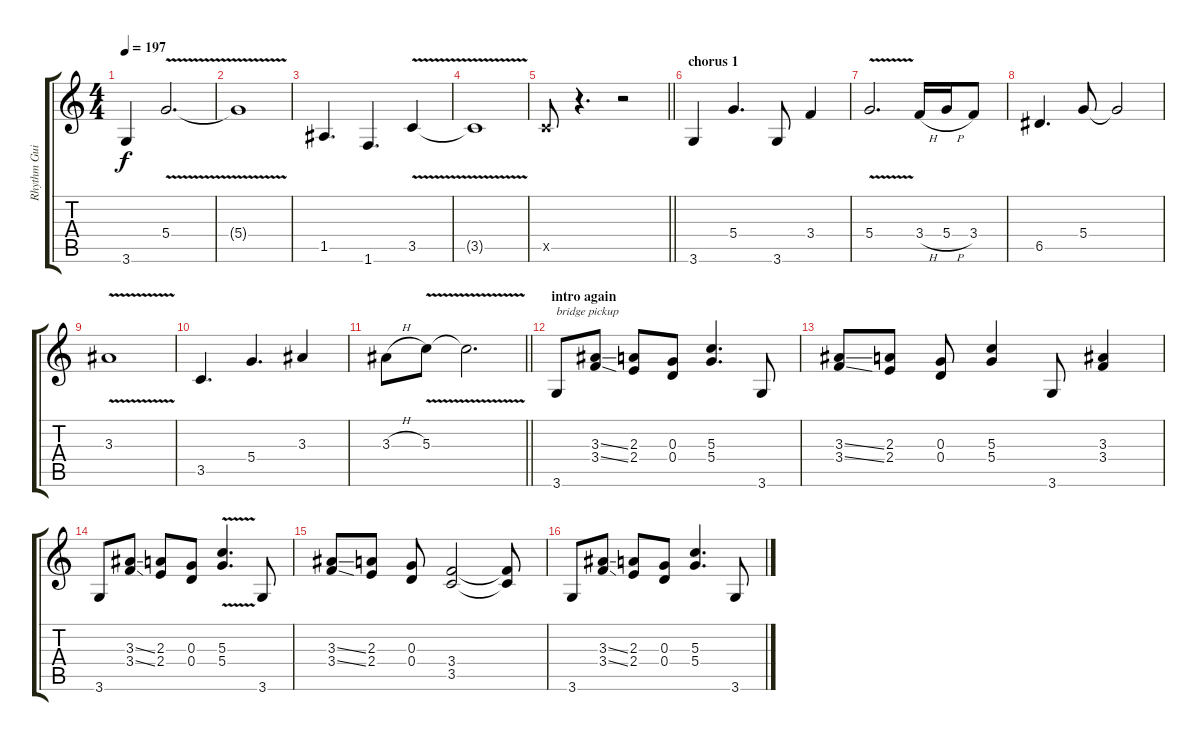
\track ("Rhythm Guitar (Blackmore)" "Rhythm Gui") {instrument distortionguitar}
\staff {score tabs}
\tuning (E4 B3 G3 D3 A2 E2) {hide}
\ts (4 4)
\tempo 197
\clef g2
\ks c
3.6.4{dy f} 5.4{v}.2{d} |
5.4{t}.1 |
1.5.4{d} 1.6.4{d} 3.5{v}.4 |
3.5{t}.1 |
\barLineRight lightlight
3.5{x}.8 r.4{d} r.2 |
\section ("" "chorus 1")
3.6.4 5.4.4{d} 3.6.8 3.4.4 |
5.4{v}.2{d} 3.4{h}.16 5.4{h}.16 3.4.8 |
6.5.4{d} 5.4.8 5.4{t}.2 |
3.3{v}.1 |
3.5.4{d} 5.4.4{d} 3.3.4 |
\barLineRight lightlight
3.3{h}.8 5.3{v}.8 5.3{t}.2{d} |
\section ("" "intro again")
3.6.8{txt "bridge pickup"} (3.3{ss} 3.4{ss}).8 (2.3 2.4).8 (0.3 0.4).8 (5.3 5.4).4{d} 3.6.8 |
(3.3{ss} 3.4{ss}).8 (2.3 2.4).8 (0.3 0.4).8 (5.3 5.4).4 3.6.8 (3.3 3.4).4 |
3.6.8 (3.3{ss} 3.4{ss}).8 (2.3 2.4).8 (0.3 0.4).8 (5.3{v} 5.4{v}).4{d} 3.6.8 |
(3.3{ss} 3.4{ss}).8 (2.3 2.4).8 (0.3 0.4).8 (3.4 3.5).2 (3.4{t} 3.5{t}).8 |
3.6.8 (3.3{ss} 3.4{ss}).8 (2.3 2.4).8 (0.3 0.4).8 (5.3 5.4).4{d} 3.6.8
